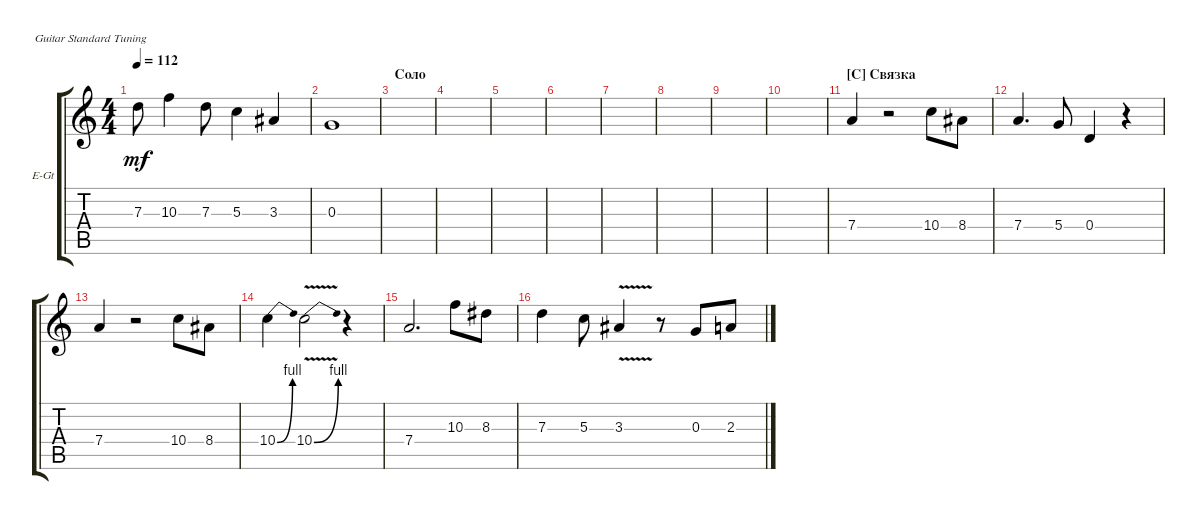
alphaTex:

\defaultSystemsLayout 4
\bracketExtendMode groupsimilarinstruments
\firstSystemTrackNameOrientation horizontal
\otherSystemsTrackNameOrientation horizontal
\track ("Вокал лайн" "E-Gt") {instrument overdrivenguitar}
\staff {score tabs}
\tuning (E4 B3 G3 D3 A2 E2)
\ts (4 4)
\tempo 112
\clef g2
\ks c
7.3.8{dy mf} 10.3.4 7.3.8 5.3.4 3.3.4 |
0.3.1 |
\section ("" "Соло")
|
|
|
|
|
|
|
|
\section ("C" "Связка")
7.4.4 r.2 10.4.8 8.4.8 |
7.4.4{d} 5.4.8 0.4.4 r.4 |
7.4.4 r.2 10.4.8 8.4.8 |
10.4{be (bend 0 0 6.6 4)}.4 10.4{be (bend 0 0 5.3999999999999995 4) v}.2 r.4 |
7.4.2{d} 10.3.8 8.3.8 |
7.3.4 5.3.8 3.3{v}.4 r.8 0.3.8 2.3.8
